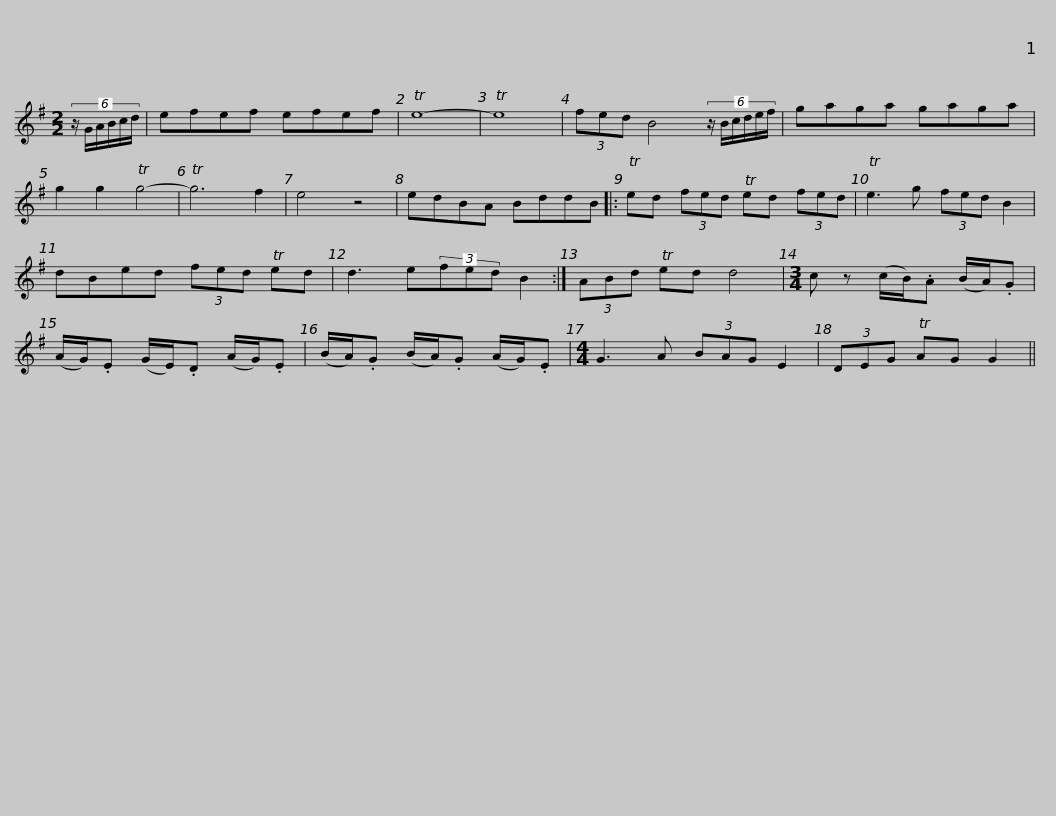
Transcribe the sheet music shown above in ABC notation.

X:1
L:1/8
M:2/2
I:linebreak $
K:Emin
V:1 treble
V:1
 (6:2:6z/ G/A/B/c/d/ | efef efef | Te8- | Te8 | (3fed B4 (6:2:6z/ B/c/d/e/f/ | %5
 gaga gaga | g2 g2 Tg4- | Tg6 f2 |$ e4 z4 | edBA BddB |: %10
 Ted (3fed Ted (3fed | Te3 g (3fed B2 | dBed (3fed Ted | d3 e(3fed B2 :|$ (3ABd Ted d4 | %15
[M:3/4] c z (c/B/).A (B/A/).G | (A/G/).E (G/E/).D (A/G/).E | (B/A/).G (B/A/).G (A/G/).E |[M:4/4] G3 A (3BAG E2 | (3DEG TAG G2 || %20
